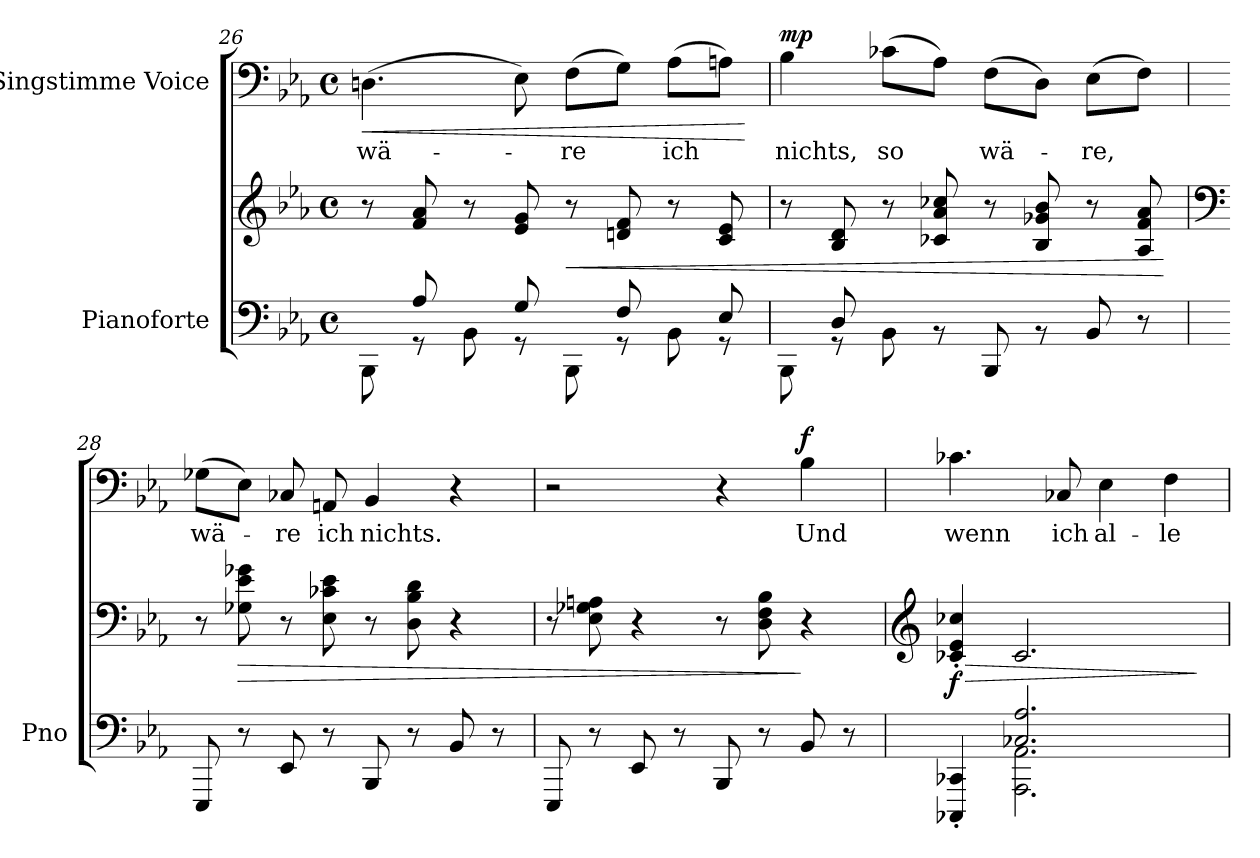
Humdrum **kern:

**kern	**kern	**dynam	**kern	**text	**dynam
*part2	*part2	*part2	*part1	*part1	*part1
*staff3	*staff2	*staff2/3	*staff1	*staff1	*staff1
*I"Pianoforte	*	*	*I"Singstimme Voice	*	*
*I'Pno	*	*	*	*	*
!!LO:LB:g=z
*clefF4	*clefG2	*	*clefF4	*	*
*k[b-e-a-]	*k[b-e-a-]	*	*k[b-e-a-]	*	*
*M4/4	*M4/4	*	*M4/4	*	*
*met(c)	*met(c)	*	*met(c)	*	*
=26	=26	=26	=26	=26	=26
*^	*	*	*	*	*
!	!	!	!	!	!LO:LY:b	!LO:HP:b
8ryy	8BBB-\	8r	.	(>4.Dn\	wä-	<
8A-/	8rGG	8f/ 8a-/	.	.	.	.
8ryy	8BB-\	8r	.	.	.	.
8G/	8rGG	8e-/ 8g/	.	8E-\)	.	.
!	!	!	!LO:HP:b	!	!LO:LY:b	!
8ryy	8BBB-\	8r	<	(>8F\L	-re	.
8F/	8rGG	8dn/ 8f/	.	8G\J)	.	.
!	!	!	!	!	!LO:LY:b	!
8ryy	8BB-\	8r	.	(>8A-\L	ich	.
8E-/	8rGG	8c/ 8e-/	.	8An\J)	.	.
*v	*v	*	*	*	*	*
.	.	.	.	.	[
=27	=27	=27	=27	=27	=27
*^	*	*	*	*	*
!	!	!	!	!	!LO:LY:b	!LO:DY:a
8ryy	8BBB-\	8r	.	4B-\	nichts,	mp
8D/	8rGG	8B-/ 8d/	.	.	.	.
!	!	!	!	!	!LO:LY:b	!
2.ryy	8BB-\	8r	.	(>8c-X\L	so	.
.	8rBB	8c-X/ 8a-/ 8cc-X/	.	8A-\J)	.	.
!	!	!	!	!	!LO:LY:b	!
.	8BBB-/	8r	.	(>8F\L	wä-	.
.	8rBB	8B-/ 8g-X/ 8b-/	.	8D\J)	.	.
!	!	!	!	!	!LO:LY:b	!
.	8BB-/	8r	.	(>8E-\L	-re,	.
.	8r	8A-/ 8f/ 8a-/	.	8F\J)	.	.
*v	*v	*	*	*	*	*
.	.	[	.	.	.
=28	=28	=28	=28	=28	=28
*	*clefF4	*	*	*	*
!	!	!	!	!LO:LY:b	!
8EEE-/	8r	.	(>8G-X\L	wä-	.
!	!	!LO:HP:b	!	!	!
8r	8G-X\ 8e-\ 8g-X\	>	8E-\J)	.	.
!	!	!	!	!LO:LY:b	!
8EE-/	8r	.	8C-X/	-re	.
!	!	!	!	!LO:LY:b	!
8r	8E-\ 8c-X\ 8e-\	.	8AAn/	ich	.
!	!	!	!	!LO:LY:b	!
8BBB-/	8r	.	4BB-/	nichts.	.
8r	8D\ 8B-\ 8d\	.	.	.	.
8BB-/	4r	.	4r	.	.
8r	.	.	.	.	.
=29	=29	=29	=29	=29	=29
8EEE-/	8r	.	2r	.	.
8r	8E-\ 8G-X\ 8An\	.	.	.	.
8EE-/	4r	.	.	.	.
8r	.	.	.	.	.
8BBB-/	8r	.	4r	.	.
8r	8D\ 8F\ 8B-\	.	.	.	.
!	!	!	!	!LO:LY:b	!LO:DY:a
8BB-/	4r	]	4B-\	Und	f
8r	.	.	.	.	.
!!LO:PB:g=z
=30	=30	=30	=30	=30	=30
*	*clefG2	*	*	*	*
*^	*	*	*	*	*
!	!	!	!LO:HP:b	!	!LO:LY:b	!
!	!	!	!LO:DY:n=1:b	!	!	!
4ryy	4CCC-X/' 4CC-X/'	4c-X/' 4e-/' 4cc-X/'	> f	4.c-X\	wenn	.
2.C-X/ 2.A-/	2.AAA-\ 2.AA-\	2.c-/	.	.	.	.
!	!	!	!	!	!LO:LY:b	!
.	.	.	.	8C-X/	ich	.
!	!	!	!	!	!LO:LY:b	!
.	.	.	.	4E-\	al-	.
!	!	!	!	!	!LO:LY:b	!
.	.	.	.	4F\	-le	.
*v	*v	*	*	*	*	*
.	.	]	.	.	.
=	=	=	=	=	=
*-	*-	*-	*-	*-	*-
